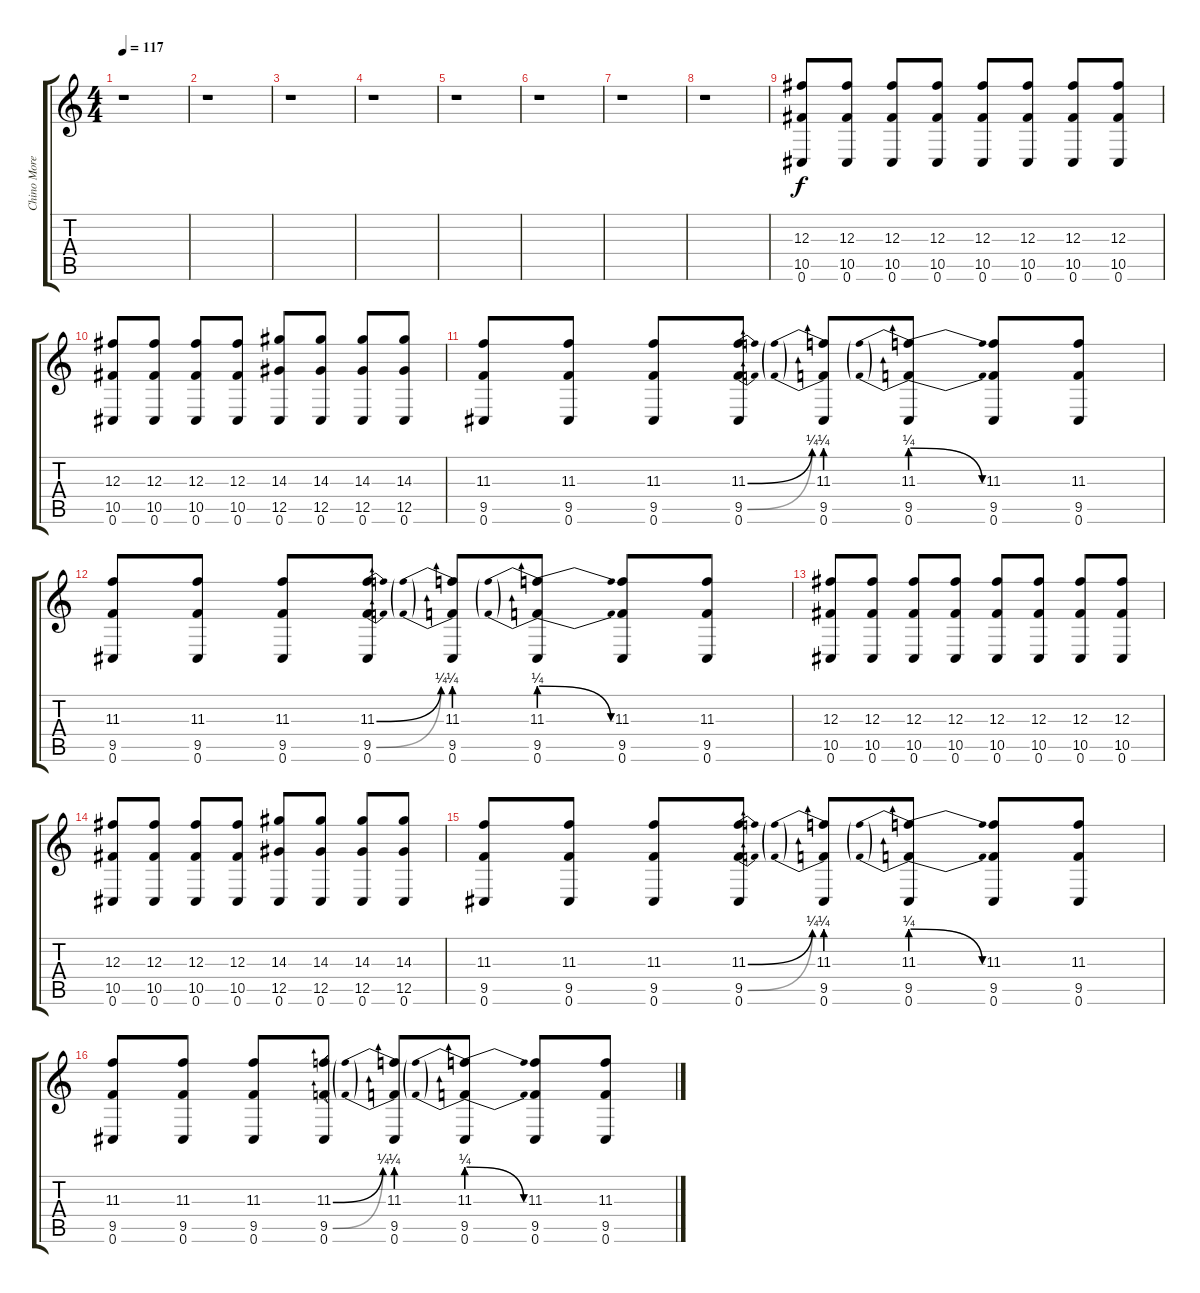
\track ("Chino Moreno" "Chino More") {instrument distortionguitar}
\staff {score tabs}
\tuning (Eb4 Bb3 Gb3 Db3 Ab2 Db2) {hide}
\ts (4 4)
\tempo 117
\clef g2
\ks c
r.1{dy f instrument distortionguitar} |
r.1 |
r.1 |
r.1 |
r.1 |
r.1 |
r.1 |
r.1 |
(12.3 10.5 0.6).8 (12.3 10.5 0.6).8 (12.3 10.5 0.6).8 (12.3 10.5 0.6).8 (12.3 10.5 0.6).8 (12.3 10.5 0.6).8 (12.3 10.5 0.6).8 (12.3 10.5 0.6).8 |
(12.3 10.5 0.6).8 (12.3 10.5 0.6).8 (12.3 10.5 0.6).8 (12.3 10.5 0.6).8 (14.3 12.5 0.6).8 (14.3 12.5 0.6).8 (14.3 12.5 0.6).8 (14.3 12.5 0.6).8 |
(11.3 9.5 0.6).8 (11.3 9.5 0.6).8 (11.3 9.5 0.6).8 (11.3{be (bend 0 0 60 1)} 9.5{be (bend 0 0 60 1)} 0.6).8 (11.3{be (prebend 0 1 60 1)} 9.5{be (prebend 0 1 60 1)} 0.6).8 (11.3{be (prebendrelease 0 1 60 0)} 9.5{be (prebendrelease 0 1 60 0)} 0.6).8 (11.3 9.5 0.6).8 (11.3 9.5 0.6).8 |
(11.3 9.5 0.6).8 (11.3 9.5 0.6).8 (11.3 9.5 0.6).8 (11.3{be (bend 0 0 60 1)} 9.5{be (bend 0 0 60 1)} 0.6).8 (11.3{be (prebend 0 1 60 1)} 9.5{be (prebend 0 1 60 1)} 0.6).8 (11.3{be (prebendrelease 0 1 60 0)} 9.5{be (prebendrelease 0 1 60 0)} 0.6).8 (11.3 9.5 0.6).8 (11.3 9.5 0.6).8 |
(12.3 10.5 0.6).8 (12.3 10.5 0.6).8 (12.3 10.5 0.6).8 (12.3 10.5 0.6).8 (12.3 10.5 0.6).8 (12.3 10.5 0.6).8 (12.3 10.5 0.6).8 (12.3 10.5 0.6).8 |
(12.3 10.5 0.6).8 (12.3 10.5 0.6).8 (12.3 10.5 0.6).8 (12.3 10.5 0.6).8 (14.3 12.5 0.6).8 (14.3 12.5 0.6).8 (14.3 12.5 0.6).8 (14.3 12.5 0.6).8 |
(11.3 9.5 0.6).8 (11.3 9.5 0.6).8 (11.3 9.5 0.6).8 (11.3{be (bend 0 0 60 1)} 9.5{be (bend 0 0 60 1)} 0.6).8 (11.3{be (prebend 0 1 60 1)} 9.5{be (prebend 0 1 60 1)} 0.6).8 (11.3{be (prebendrelease 0 1 60 0)} 9.5{be (prebendrelease 0 1 60 0)} 0.6).8 (11.3 9.5 0.6).8 (11.3 9.5 0.6).8 |
(11.3 9.5 0.6).8 (11.3 9.5 0.6).8 (11.3 9.5 0.6).8 (11.3{be (bend 0 0 60 1)} 9.5{be (bend 0 0 60 1)} 0.6).8 (11.3{be (prebend 0 1 60 1)} 9.5{be (prebend 0 1 60 1)} 0.6).8 (11.3{be (prebendrelease 0 1 60 0)} 9.5{be (prebendrelease 0 1 60 0)} 0.6).8 (11.3 9.5 0.6).8 (11.3 9.5 0.6).8
